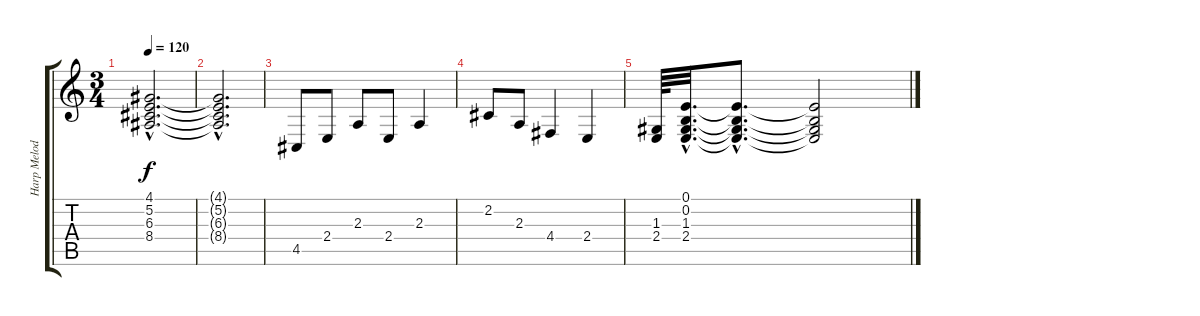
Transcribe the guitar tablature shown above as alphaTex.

\track ("Harp Melody" "Harp Melod") {instrument orchestralharp}
\staff {score tabs}
\tuning (E4 B3 G3 D3 A2 E2) {hide}
\ts (3 4)
\tempo 120
\clef g2
\ks c
(4.1{hac} 5.2{hac} 6.3{hac} 8.4{hac}).2{d dy f} |
(4.1{hac t} 5.2{hac t} 6.3{hac t} 8.4{hac t}).2{d} |
4.5.8 2.4.8 2.3.8 2.4.8 2.3.4 |
2.2.8 2.3.8 4.4.4 2.4.4 |
(1.3 2.4).64 (0.1{hac} 0.2{hac} 1.3{hac} 2.4{hac}).32{d} (0.1{hac t} 0.2{hac t} 1.3{hac t} 2.4{hac t}).8{d} (0.1{t} 0.2{t} 1.3{t} 2.4{t}).2
